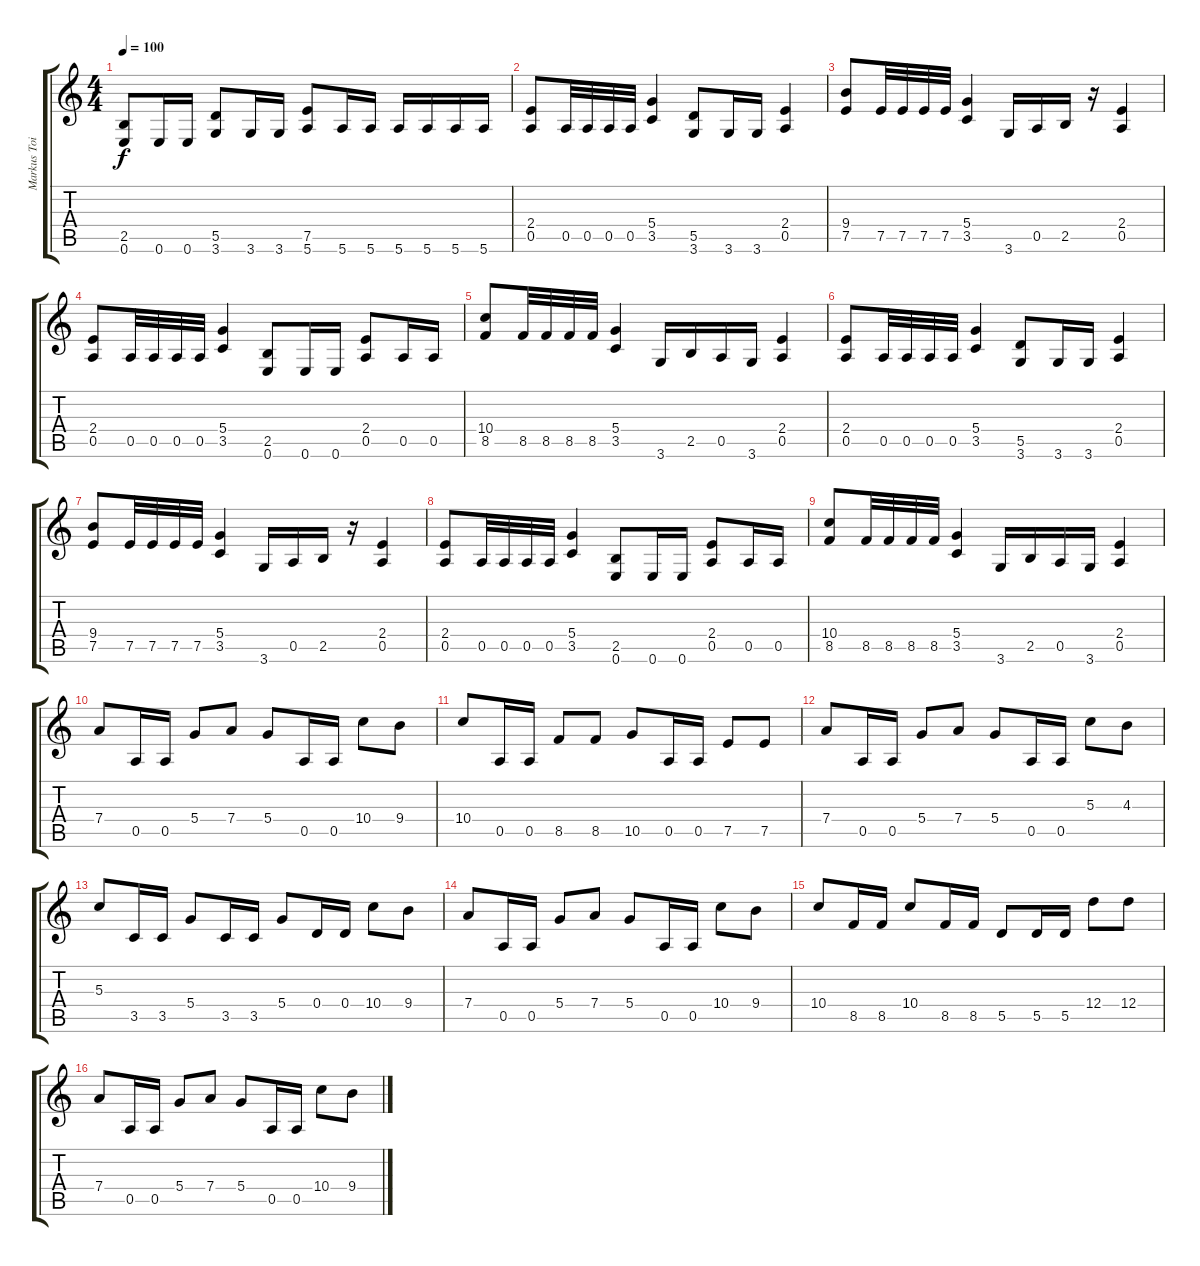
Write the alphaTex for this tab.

\track ("Markus Toivonen" "Markus Toi") {solo instrument distortionguitar}
\staff {score tabs}
\tuning (E4 B3 G3 D3 A2 E2) {hide}
\ts (4 4)
\tempo 100
\clef g2
\ks c
(2.5 0.6).8{dy f} 0.6.16 0.6.16 (5.5 3.6).8 3.6.16 3.6.16 (7.5 5.6).8 5.6.16 5.6.16 5.6.16 5.6.16 5.6.16 5.6.16 |
(2.4 0.5).8 0.5.32 0.5.32 0.5.32 0.5.32 (5.4 3.5).4 (5.5 3.6).8 3.6.16 3.6.16 (2.4 0.5).4 |
(9.4 7.5).8 7.5.32 7.5.32 7.5.32 7.5.32 (5.4 3.5).4 3.6.16 0.5.16 2.5.16 r.16 (2.4 0.5).4 |
(2.4 0.5).8 0.5.32 0.5.32 0.5.32 0.5.32 (5.4 3.5).4 (2.5 0.6).8 0.6.16 0.6.16 (2.4 0.5).8 0.5.16 0.5.16 |
(10.4 8.5).8 8.5.32 8.5.32 8.5.32 8.5.32 (5.4 3.5).4 3.6.16 2.5.16 0.5.16 3.6.16 (2.4 0.5).4 |
(2.4 0.5).8 0.5.32 0.5.32 0.5.32 0.5.32 (5.4 3.5).4 (5.5 3.6).8 3.6.16 3.6.16 (2.4 0.5).4 |
(9.4 7.5).8 7.5.32 7.5.32 7.5.32 7.5.32 (5.4 3.5).4 3.6.16 0.5.16 2.5.16 r.16 (2.4 0.5).4 |
(2.4 0.5).8 0.5.32 0.5.32 0.5.32 0.5.32 (5.4 3.5).4 (2.5 0.6).8 0.6.16 0.6.16 (2.4 0.5).8 0.5.16 0.5.16 |
(10.4 8.5).8 8.5.32 8.5.32 8.5.32 8.5.32 (5.4 3.5).4 3.6.16 2.5.16 0.5.16 3.6.16 (2.4 0.5).4 |
7.4.8 0.5.16 0.5.16 5.4.8 7.4.8 5.4.8 0.5.16 0.5.16 10.4.8 9.4.8 |
10.4.8 0.5.16 0.5.16 8.5.8 8.5.8 10.5.8 0.5.16 0.5.16 7.5.8 7.5.8 |
7.4.8 0.5.16 0.5.16 5.4.8 7.4.8 5.4.8 0.5.16 0.5.16 5.3.8 4.3.8 |
5.3.8 3.5.16 3.5.16 5.4.8 3.5.16 3.5.16 5.4.8 0.4.16 0.4.16 10.4.8 9.4.8 |
7.4.8 0.5.16 0.5.16 5.4.8 7.4.8 5.4.8 0.5.16 0.5.16 10.4.8 9.4.8 |
10.4.8 8.5.16 8.5.16 10.4.8 8.5.16 8.5.16 5.5.8 5.5.16 5.5.16 12.4.8 12.4.8 |
7.4.8 0.5.16 0.5.16 5.4.8 7.4.8 5.4.8 0.5.16 0.5.16 10.4.8 9.4.8
